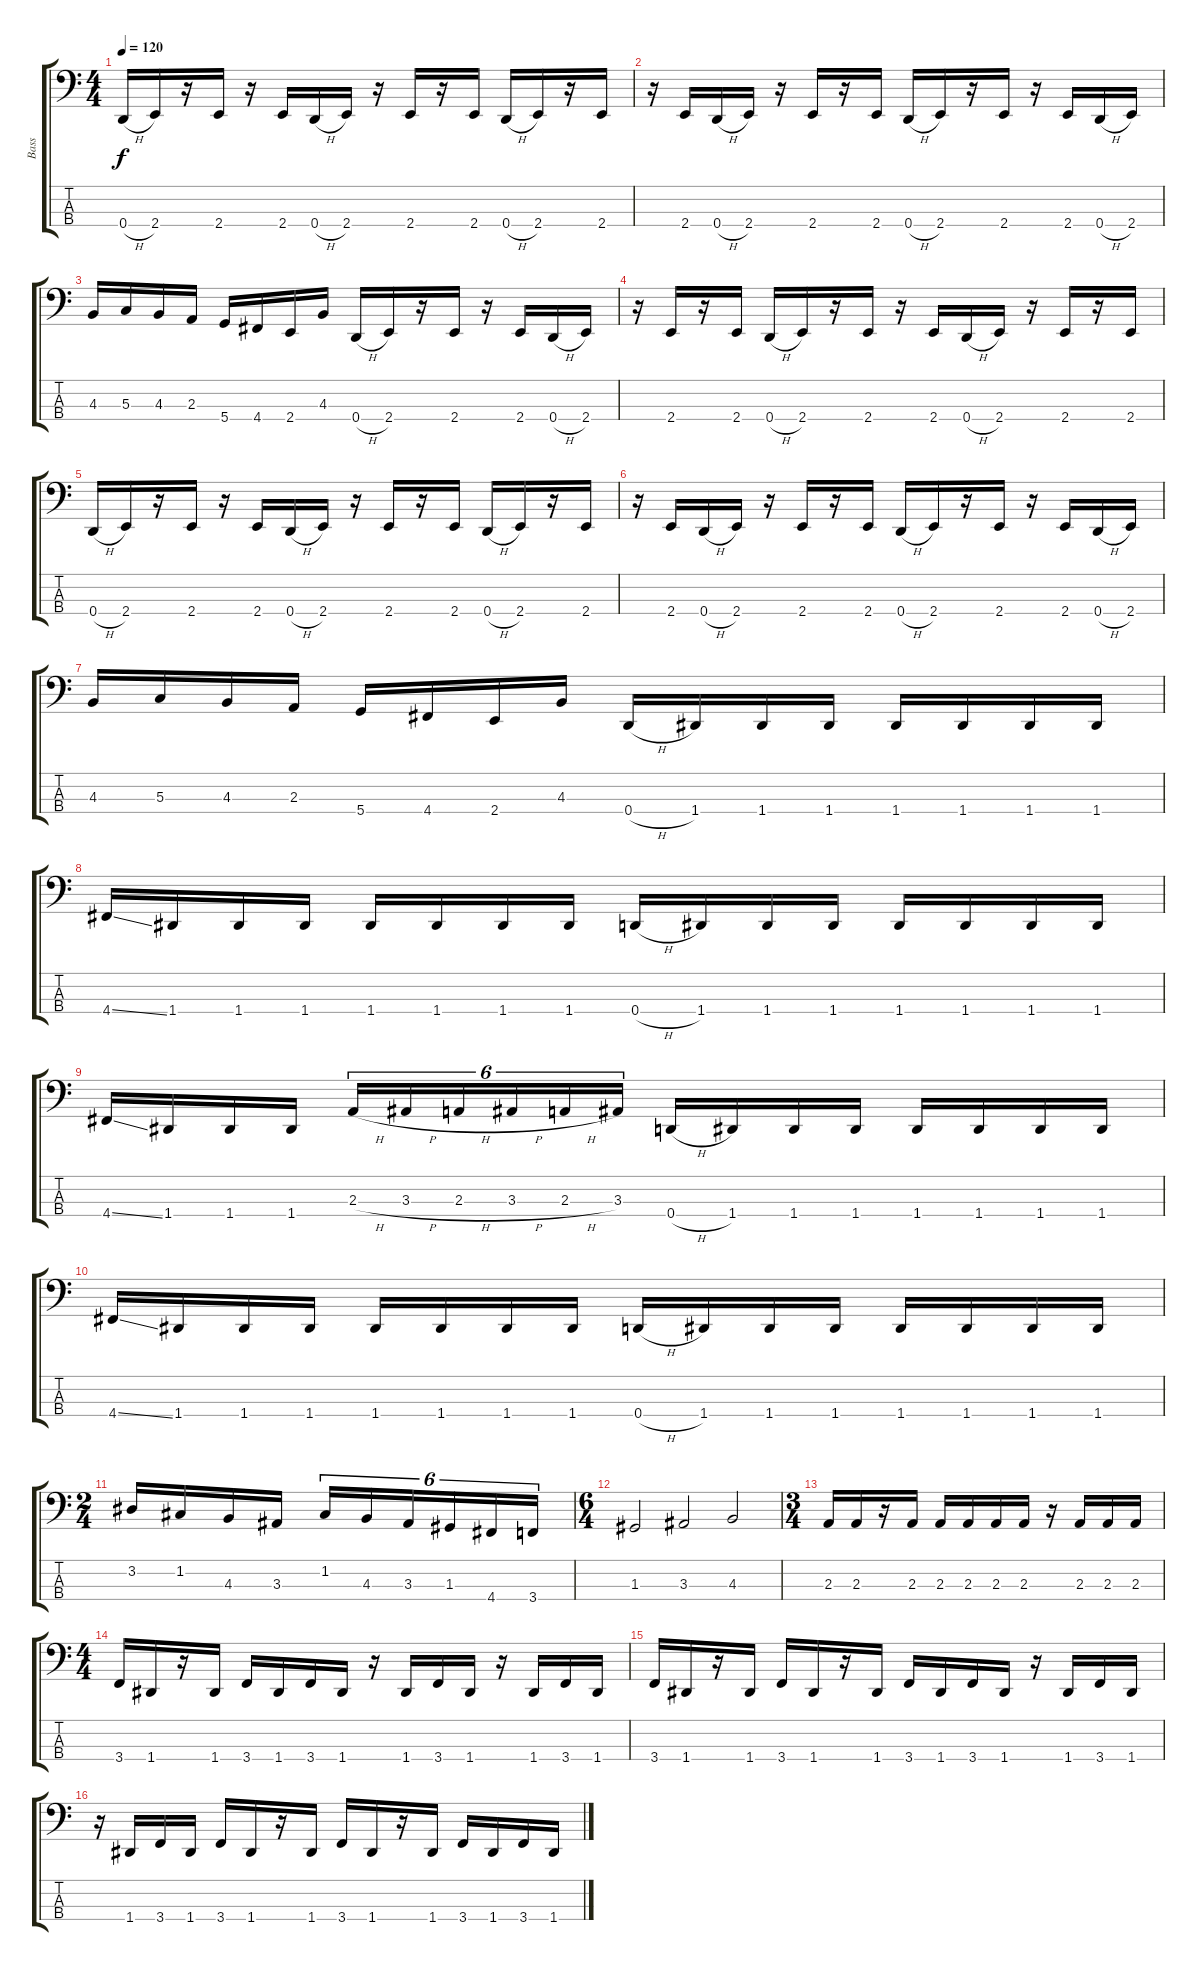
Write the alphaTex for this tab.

\track ("Bass" "Bass") {instrument electricbassfinger}
\staff {score tabs}
\tuning (F2 C2 G1 D1) {hide}
\ts (4 4)
\tempo 120
\clef f4
\ks c
0.4{h}.16{dy f} 2.4.16 r.16 2.4.16 r.16 2.4.16 0.4{h}.16 2.4.16 r.16 2.4.16 r.16 2.4.16 0.4{h}.16 2.4.16 r.16 2.4.16 |
r.16 2.4.16 0.4{h}.16 2.4.16 r.16 2.4.16 r.16 2.4.16 0.4{h}.16 2.4.16 r.16 2.4.16 r.16 2.4.16 0.4{h}.16 2.4.16 |
4.3.16 5.3.16 4.3.16 2.3.16 5.4.16 4.4.16 2.4.16 4.3.16 0.4{h}.16 2.4.16 r.16 2.4.16 r.16 2.4.16 0.4{h}.16 2.4.16 |
r.16 2.4.16 r.16 2.4.16 0.4{h}.16 2.4.16 r.16 2.4.16 r.16 2.4.16 0.4{h}.16 2.4.16 r.16 2.4.16 r.16 2.4.16 |
0.4{h}.16 2.4.16 r.16 2.4.16 r.16 2.4.16 0.4{h}.16 2.4.16 r.16 2.4.16 r.16 2.4.16 0.4{h}.16 2.4.16 r.16 2.4.16 |
r.16 2.4.16 0.4{h}.16 2.4.16 r.16 2.4.16 r.16 2.4.16 0.4{h}.16 2.4.16 r.16 2.4.16 r.16 2.4.16 0.4{h}.16 2.4.16 |
4.3.16 5.3.16 4.3.16 2.3.16 5.4.16 4.4.16 2.4.16 4.3.16 0.4{h}.16 1.4.16 1.4.16 1.4.16 1.4.16 1.4.16 1.4.16 1.4.16 |
4.4{ss}.16 1.4.16 1.4.16 1.4.16 1.4.16 1.4.16 1.4.16 1.4.16 0.4{h}.16 1.4.16 1.4.16 1.4.16 1.4.16 1.4.16 1.4.16 1.4.16 |
4.4{ss}.16 1.4.16 1.4.16 1.4.16 2.3{h}.16{tu (6 4)} 3.3{h}.16{tu (6 4)} 2.3{h}.16{tu (6 4)} 3.3{h}.16{tu (6 4)} 2.3{h}.16{tu (6 4)} 3.3.16{tu (6 4)} 0.4{h}.16 1.4.16 1.4.16 1.4.16 1.4.16 1.4.16 1.4.16 1.4.16 |
4.4{ss}.16 1.4.16 1.4.16 1.4.16 1.4.16 1.4.16 1.4.16 1.4.16 0.4{h}.16 1.4.16 1.4.16 1.4.16 1.4.16 1.4.16 1.4.16 1.4.16 |
\ts (2 4)
3.2.16 1.2.16 4.3.16 3.3.16 1.2.16{tu (6 4)} 4.3.16{tu (6 4)} 3.3.16{tu (6 4)} 1.3.16{tu (6 4)} 4.4.16{tu (6 4)} 3.4.16{tu (6 4)} |
\ts (6 4)
1.3.2 3.3.2 4.3.2 |
\ts (3 4)
2.3.16 2.3.16 r.16 2.3.16 2.3.16 2.3.16 2.3.16 2.3.16 r.16 2.3.16 2.3.16 2.3.16 |
\ts (4 4)
3.4.16 1.4.16 r.16 1.4.16 3.4.16 1.4.16 3.4.16 1.4.16 r.16 1.4.16 3.4.16 1.4.16 r.16 1.4.16 3.4.16 1.4.16 |
3.4.16 1.4.16 r.16 1.4.16 3.4.16 1.4.16 r.16 1.4.16 3.4.16 1.4.16 3.4.16 1.4.16 r.16 1.4.16 3.4.16 1.4.16 |
r.16 1.4.16 3.4.16 1.4.16 3.4.16 1.4.16 r.16 1.4.16 3.4.16 1.4.16 r.16 1.4.16 3.4.16 1.4.16 3.4.16 1.4.16
